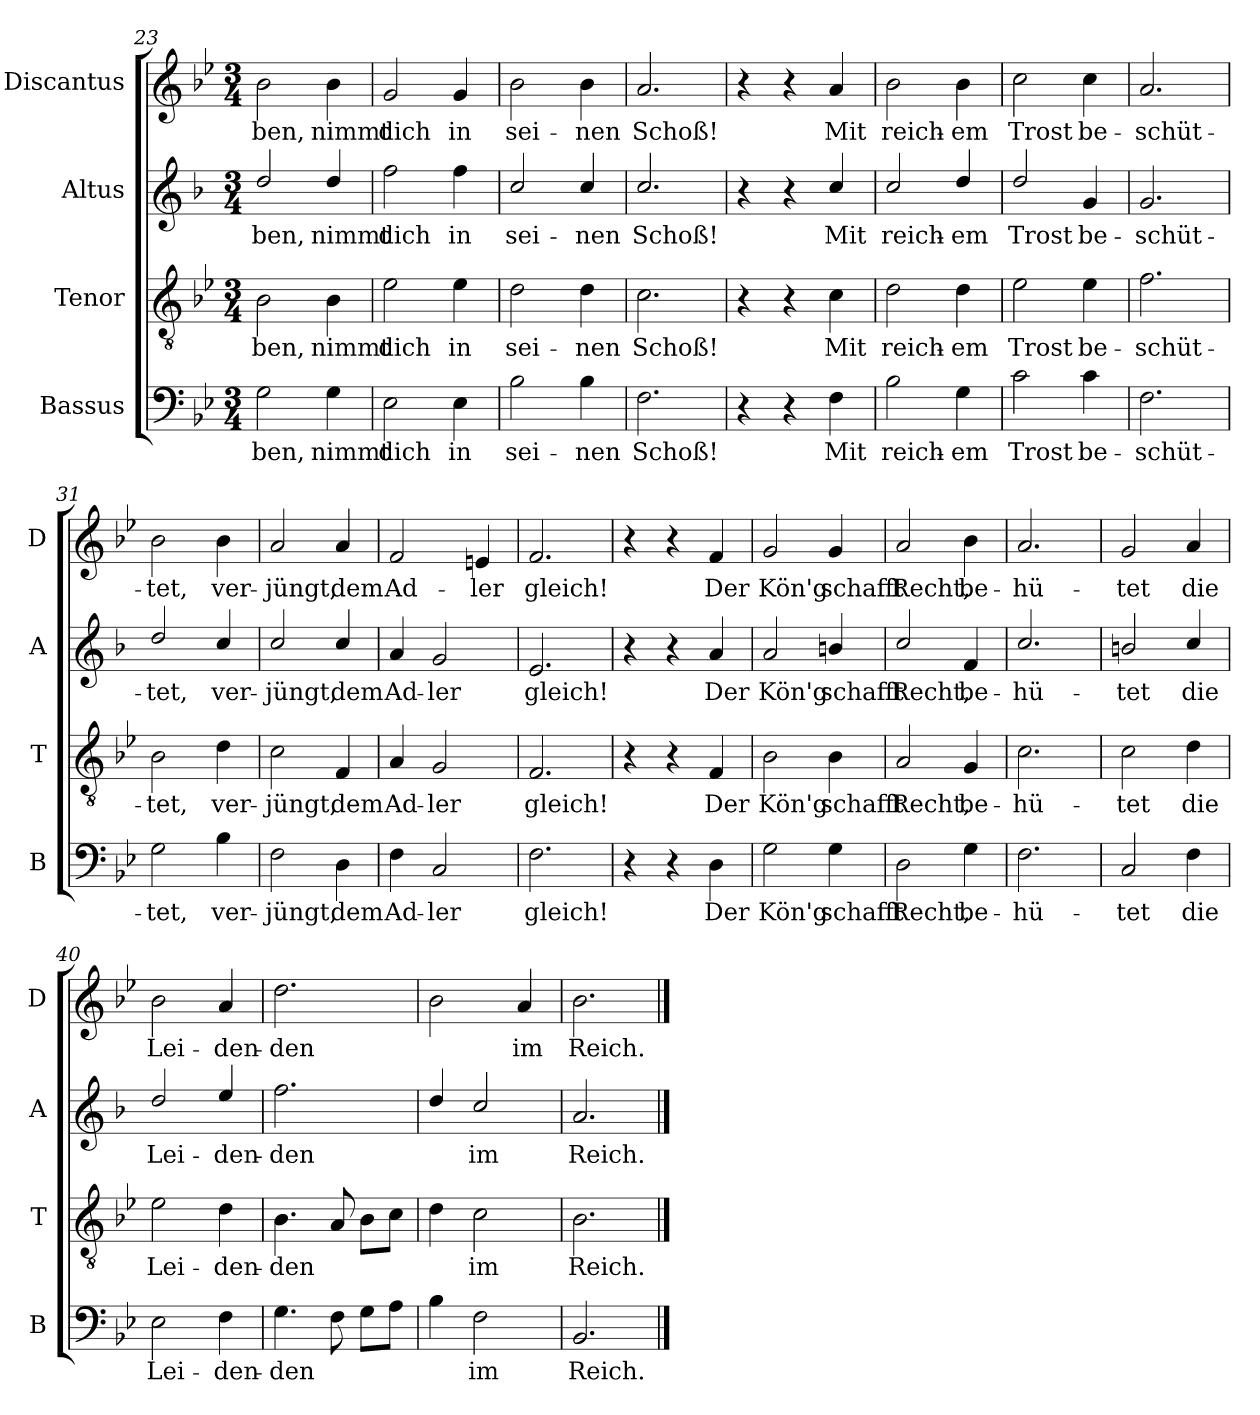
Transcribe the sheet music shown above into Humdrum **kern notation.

**kern	**text	**kern	**text	**kern	**text	**kern	**text
*part4	*part4	*part3	*part3	*part2	*part2	*part1	*part1
*staff4	*staff4	*staff3	*staff3	*staff2	*staff2	*staff1	*staff1
*I"Bassus	*	*I"Tenor	*	*I"Altus	*	*I"Discantus	*
*I'B	*	*I'T	*	*I'A	*	*I'D	*
*clefF4	*	*clefGv2	*	*clefG2	*	*clefG2	*
*	*	*	*	*ITrd4c7	*	*	*
*k[b-e-]	*	*k[b-e-]	*	*k[b-e-]	*	*k[b-e-]	*
*B-:	*	*B-:	*	*B-:	*	*B-:	*
*M3/4	*	*M3/4	*	*M3/4	*	*M3/4	*
=23	=23	=23	=23	=23	=23	=23	=23
2G\	-ben,	2B-\	-ben,	2g/	-ben,	2b-\	-ben,
4G\	nimmt	4B-\	nimmt	4g/	nimmt	4b-\	nimmt
=24	=24	=24	=24	=24	=24	=24	=24
2E-\	dich	2e-\	dich	2b-\	dich	2g/	dich
4E-\	in	4e-\	in	4b-\	in	4g/	in
=25	=25	=25	=25	=25	=25	=25	=25
2B-\	sei-	2d\	sei-	2f/	sei-	2b-\	sei-
4B-\	-nen	4d\	-nen	4f/	-nen	4b-\	-nen
=26	=26	=26	=26	=26	=26	=26	=26
2.F\	Schoß!	2.c\	Schoß!	2.f/	Schoß!	2.a/	Schoß!
=27	=27	=27	=27	=27	=27	=27	=27
4r	.	4r	.	4r	.	4r	.
4r	.	4r	.	4r	.	4r	.
4F\	Mit	4c\	Mit	4f/	Mit	4a/	Mit
=28	=28	=28	=28	=28	=28	=28	=28
2B-\	reich-	2d\	reich-	2f/	reich-	2b-\	reich-
4G\	-em	4d\	-em	4g/	-em	4b-\	-em
=29	=29	=29	=29	=29	=29	=29	=29
2c\	Trost	2e-\	Trost	2g/	Trost	2cc\	Trost
4c\	be-	4e-\	be-	4c/	be-	4cc\	be-
=30	=30	=30	=30	=30	=30	=30	=30
2.F\	-schüt-	2.f\	-schüt-	2.c/	-schüt-	2.a/	-schüt-
=31	=31	=31	=31	=31	=31	=31	=31
2G\	-tet,	2B-\	-tet,	2g/	-tet,	2b-\	-tet,
4B-\	ver-	4d\	ver-	4f/	ver-	4b-\	ver-
=32	=32	=32	=32	=32	=32	=32	=32
2F\	-jüngt,	2c\	-jüngt,	2f/	-jüngt,	2a/	-jüngt,
4D\	dem	4F/	dem	4f/	dem	4a/	dem
!!LO:LB:g=z
=33	=33	=33	=33	=33	=33	=33	=33
4F\	Ad-	4A/	Ad-	4d/	Ad-	2f/	Ad-
2C/	-ler	2G/	-ler	2c/	-ler	.	.
.	.	.	.	.	.	4en/	-ler
=34	=34	=34	=34	=34	=34	=34	=34
2.F\	gleich!	2.F/	gleich!	2.A/	gleich!	2.f/	gleich!
=35	=35	=35	=35	=35	=35	=35	=35
4r	.	4r	.	4r	.	4r	.
4r	.	4r	.	4r	.	4r	.
4D\	Der	4F/	Der	4d/	Der	4f/	Der
=36	=36	=36	=36	=36	=36	=36	=36
2G\	Kön'g	2B-\	Kön'g	2d/	Kön'g	2g/	Kön'g
4G\	schafft	4B-\	schafft	4en/	schafft	4g/	schafft
=37	=37	=37	=37	=37	=37	=37	=37
2D\	Recht,	2A/	Recht,	2f/	Recht,	2a/	Recht,
4G\	be-	4G/	be-	4B-/	be-	4b-\	be-
=38	=38	=38	=38	=38	=38	=38	=38
2.F\	-hü-	2.c\	-hü-	2.f/	-hü-	2.a/	-hü-
=39	=39	=39	=39	=39	=39	=39	=39
2C/	-tet	2c\	-tet	2en/	-tet	2g/	-tet
4F\	die	4d\	die	4f/	die	4a/	die
=40	=40	=40	=40	=40	=40	=40	=40
2E-\	Lei-	2e-\	Lei-	2g/	Lei-	2b-\	Lei-
4F\	-den-	4d\	-den-	4a/	-den-	4a/	-den-
=41	=41	=41	=41	=41	=41	=41	=41
4.G\	-den	4.B-\	-den	2.b-\	-den	2.dd\	-den
8F\	.	8A/	.	.	.	.	.
8G\L	.	8B-\L	.	.	.	.	.
8A\J	.	8c\J	.	.	.	.	.
=42	=42	=42	=42	=42	=42	=42	=42
4B-\	.	4d\	.	4g/	.	2b-\	.
2F\	im	2c\	im	2f/	im	.	.
.	.	.	.	.	.	4a/	im
=43	=43	=43	=43	=43	=43	=43	=43
2.BB-/	Reich.	2.B-\	Reich.	2.d/	Reich.	2.b-\	Reich.
==	==	==	==	==	==	==	==
*-	*-	*-	*-	*-	*-	*-	*-
